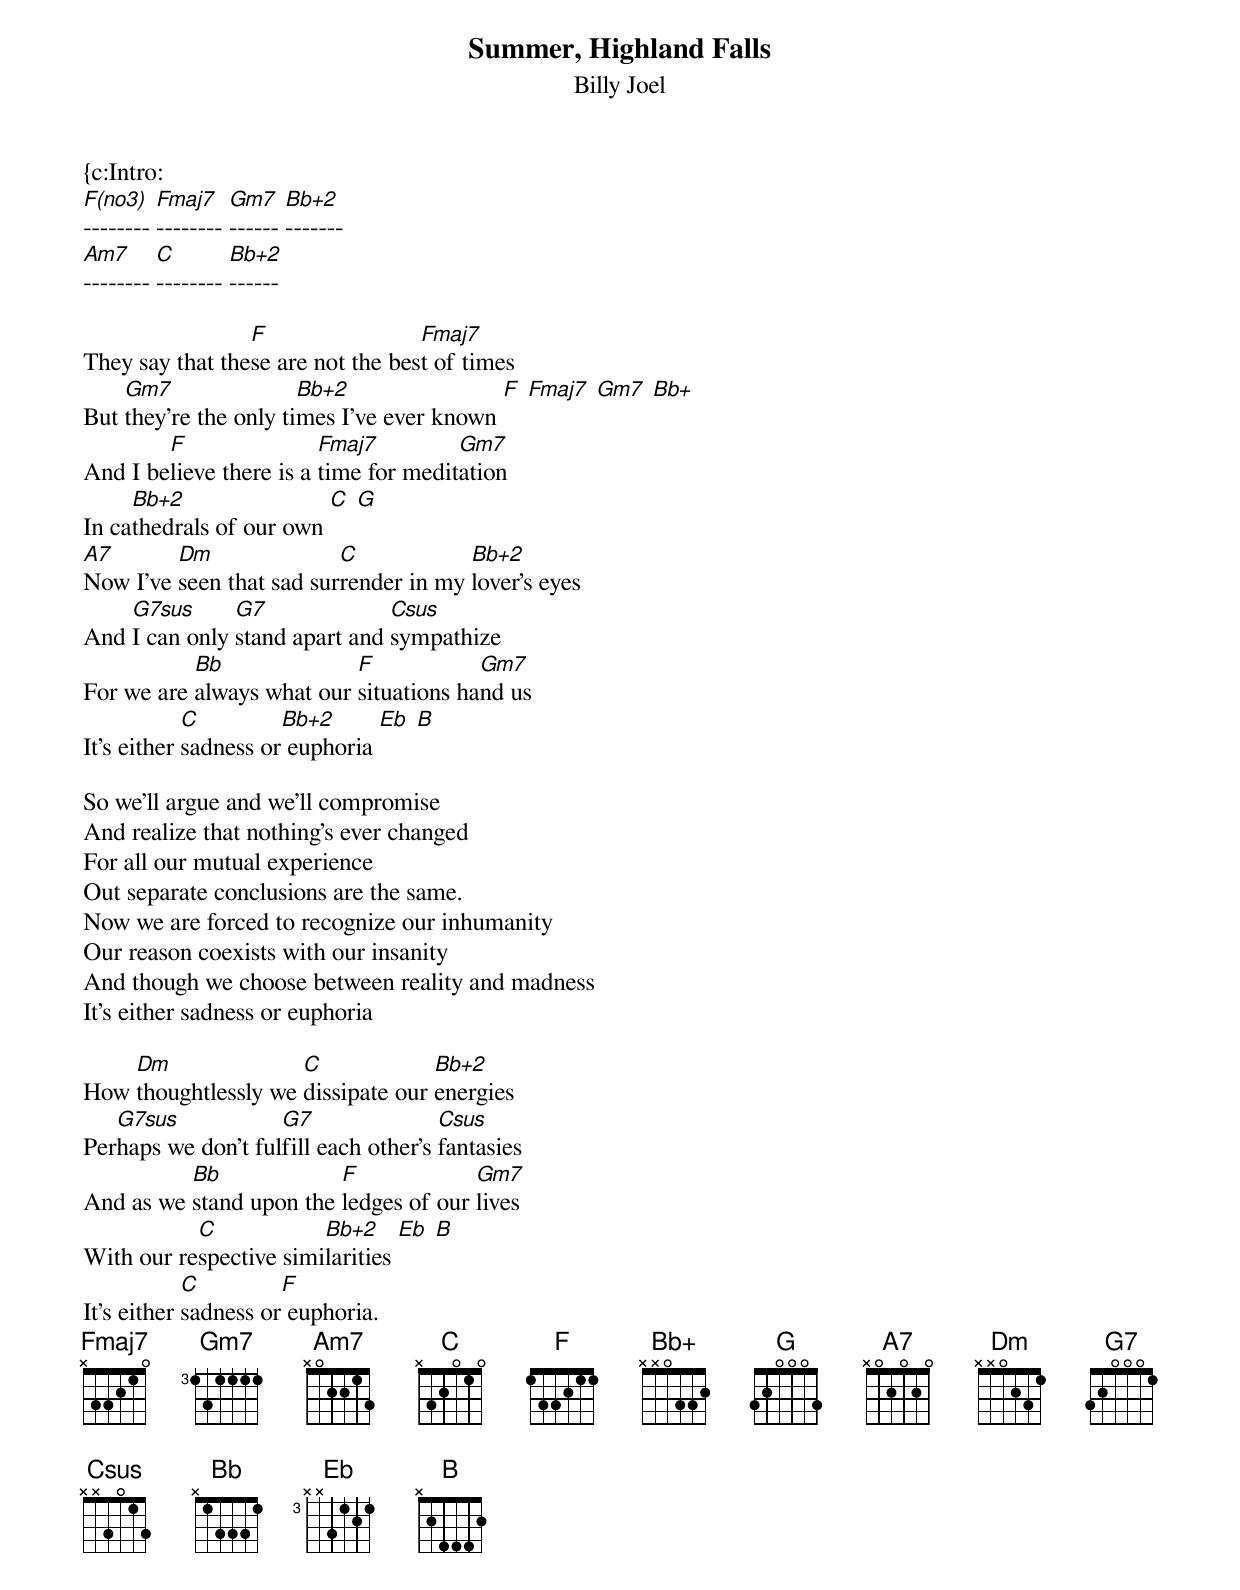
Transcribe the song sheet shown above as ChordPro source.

{t:Summer, Highland Falls}
{st:Billy Joel}

{c:Intro:
[F(no3)]-------- [Fmaj7]-------- [Gm7]------ [Bb+2]-------
[Am7]-------- [C]-------- [Bb+2]------

They say that the[F]se are not the bes[Fmaj7]t of times
But [Gm7]they're the only ti[Bb+2]mes I've ever known [F] [Fmaj7] [Gm7] [Bb+]
And I be[F]lieve there is a [Fmaj7]time for medit[Gm7]ation
In ca[Bb+2]thedrals of our own [C] [G]
[A7]Now I've [Dm]seen that sad sur[C]render in my [Bb+2]lover's eyes
And [G7sus]I can only [G7]stand apart and [Csus]sympathize
For we are [Bb]always what our [F]situations ha[Gm7]nd us
It's either [C]sadness or[Bb+2] euphoria [Eb] [B]

So we'll argue and we'll compromise
And realize that nothing's ever changed
For all our mutual experience
Out separate conclusions are the same.
Now we are forced to recognize our inhumanity
Our reason coexists with our insanity
And though we choose between reality and madness
It's either sadness or euphoria

How [Dm]thoughtlessly we [C]dissipate our [Bb+2]energies
Per[G7sus]haps we don't ful[G7]fill each other's [Csus]fantasies
And as we [Bb]stand upon the [F]ledges of our [Gm7]lives
With our re[C]spective simi[Bb+2]larities [Eb] [B]
It's either [C]sadness or[F] euphoria.
